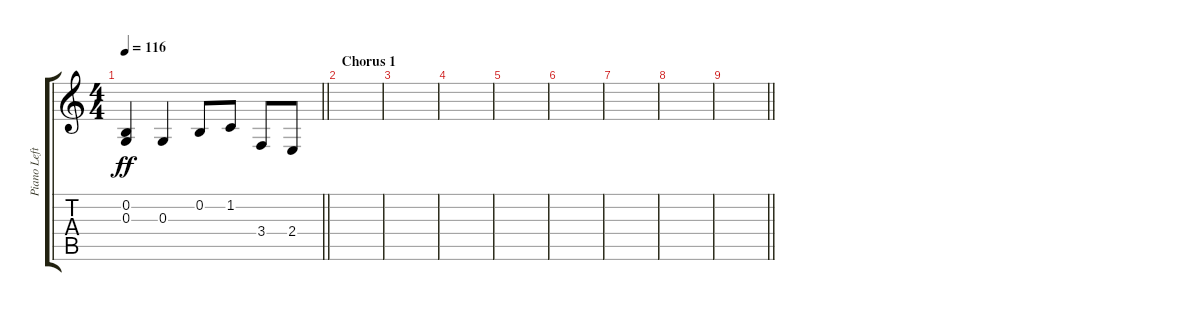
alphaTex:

\track ("Piano Left Hand" "Piano Left") {instrument acousticgrandpiano}
\staff {score tabs}
\tuning (E4 B3 G3 D3 A2 E2) {hide}
\ts (4 4)
\tempo 116
\clef g2
\barLineRight lightlight
\ks c
(0.2 0.3).4{dy ff} 0.3.4 0.2.8 1.2.8 3.4.8 2.4.8 |
\section ("" "Chorus 1")
|
|
|
|
|
|
|
\barLineRight lightlight
